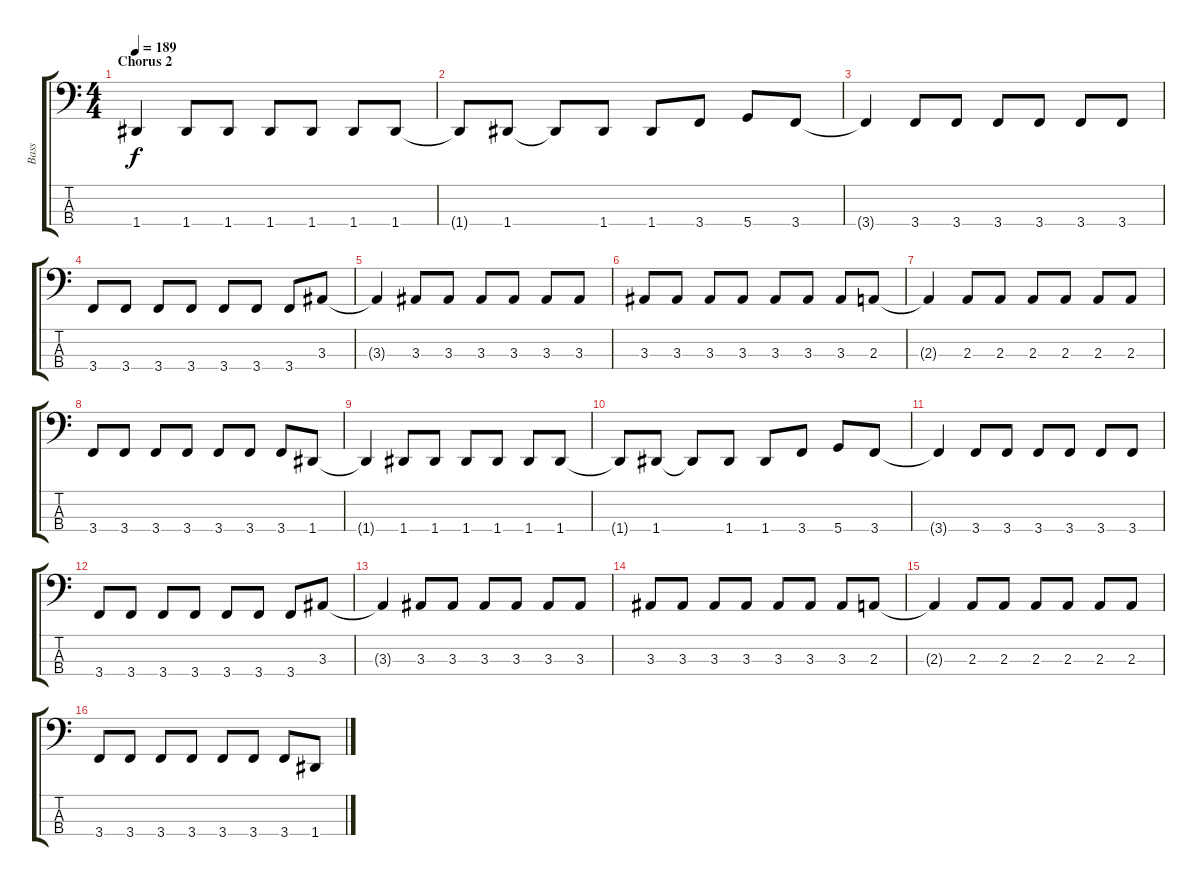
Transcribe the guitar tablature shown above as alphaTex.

\track ("Bass" "Bass") {instrument electricbasspick}
\staff {score tabs}
\tuning (F2 C2 G1 D1) {hide}
\ts (4 4)
\section ("" "Chorus 2")
\tempo 189
\clef f4
\ks c
1.4{t}.4{dy f} 1.4.8 1.4.8 1.4.8 1.4.8 1.4.8 1.4.8 |
1.4{t}.8 1.4.8 1.4{t}.8 1.4.8 1.4.8 3.4.8 5.4.8 3.4.8 |
3.4{t}.4 3.4.8 3.4.8 3.4.8 3.4.8 3.4.8 3.4.8 |
3.4.8 3.4.8 3.4.8 3.4.8 3.4.8 3.4.8 3.4.8 3.3.8 |
3.3{t}.4 3.3.8 3.3.8 3.3.8 3.3.8 3.3.8 3.3.8 |
3.3.8 3.3.8 3.3.8 3.3.8 3.3.8 3.3.8 3.3.8 2.3.8 |
2.3{t}.4 2.3.8 2.3.8 2.3.8 2.3.8 2.3.8 2.3.8 |
3.4.8 3.4.8 3.4.8 3.4.8 3.4.8 3.4.8 3.4.8 1.4.8 |
1.4{t}.4 1.4.8 1.4.8 1.4.8 1.4.8 1.4.8 1.4.8 |
1.4{t}.8 1.4.8 1.4{t}.8 1.4.8 1.4.8 3.4.8 5.4.8 3.4.8 |
3.4{t}.4 3.4.8 3.4.8 3.4.8 3.4.8 3.4.8 3.4.8 |
3.4.8 3.4.8 3.4.8 3.4.8 3.4.8 3.4.8 3.4.8 3.3.8 |
3.3{t}.4 3.3.8 3.3.8 3.3.8 3.3.8 3.3.8 3.3.8 |
3.3.8 3.3.8 3.3.8 3.3.8 3.3.8 3.3.8 3.3.8 2.3.8 |
2.3{t}.4 2.3.8 2.3.8 2.3.8 2.3.8 2.3.8 2.3.8 |
3.4.8 3.4.8 3.4.8 3.4.8 3.4.8 3.4.8 3.4.8 1.4.8
